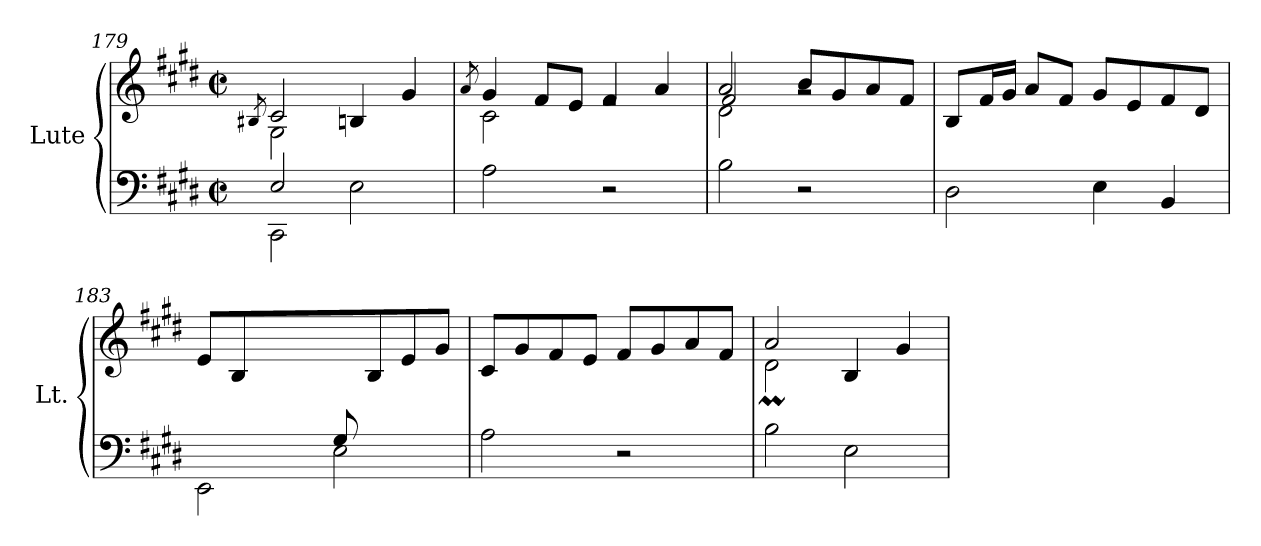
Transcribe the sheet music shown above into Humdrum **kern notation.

**kern	**kern
*part1	*part1
*staff2	*staff1
*I"Lute	*
*I'Lt.	*
*clefF4	*clefG2
*k[f#c#g#d#]	*k[f#c#g#d#]
*M2/2	*M2/2
*met(c|)	*met(c|)
=179	=179
.	8qB#X/
*^	*^
2E/	2CC#\	2c#/	2G#\
2E\	2ryy	4Bn/	2ryy
.	.	4g#/	.
*v	*v	*	*
=180	=180	=180
.	8qa/	.
2A\	4g#/	2c#\
.	8f#/L	.
.	8e/J	.
2r	4f#/	2re
.	4a/	.
=181	=181	=181
*	*	*^
2B\	2a/	2d#\	2f#/
2r	8b/L	2rg	2ryy
.	8g#/	.	.
.	8a/	.	.
.	8f#/J	.	.
*	*v	*v	*v
=182	=182
2D#\	8B/L
.	16f#/L
.	16g#/JJ
.	8a/L
.	8f#/J
4E\	8g#/L
.	8e/
4BB/	8f#/
.	8d#/J
!!LO:LB:g=z
=183	=183
*^	*
4ryy	2EE\	8e/L
.	.	8B/
8G#/	.	4.ryy
8E/J	.	.
8G#/L	2E\	.
4.ryy	.	8B/
.	.	8e/
.	.	8g#/J
*v	*v	*
=184	=184
2A\	8c#/L
.	8g#/
.	8f#/
.	8e/J
2r	8f#/L
.	8g#/
.	8a/
.	8f#/J
=185	=185
*	*^
2B\	2a/	2d#m\
2E\	4B/	2ryy
.	4g#/	.
*	*v	*v
=	=
*-	*-
